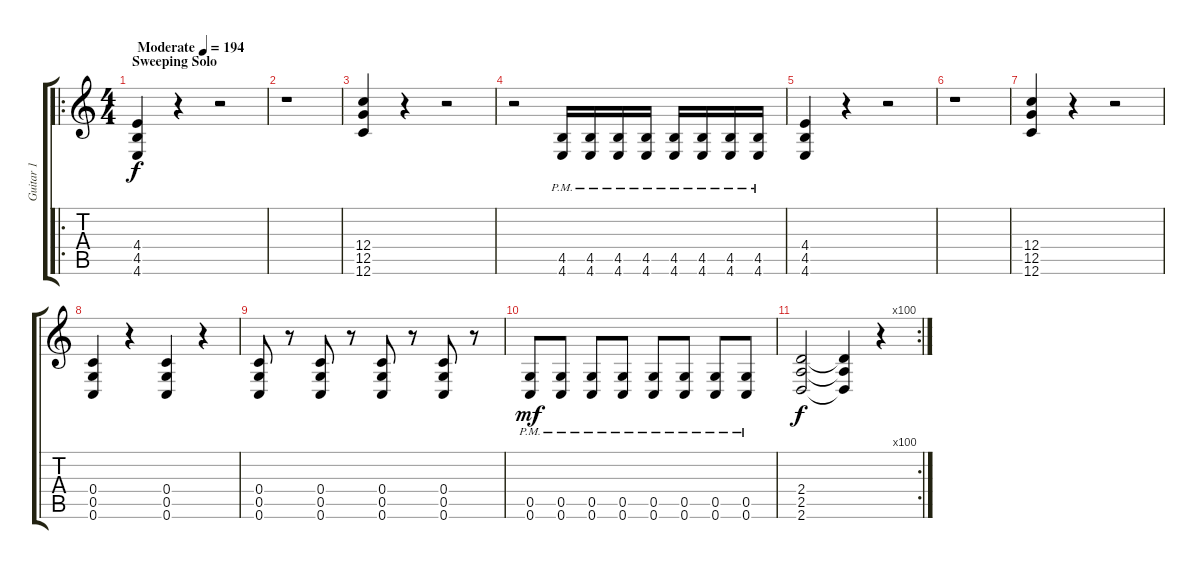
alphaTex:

\track ("Guitar 1" "Guitar 1") {instrument distortionguitar}
\staff {score tabs}
\tuning (D4 A3 F3 C3 G2 C2) {hide}
\ro
\ts (4 4)
\section ("" "Sweeping Solo")
\tempo (194 "Moderate")
\clef g2
\ks c
(4.4 4.5 4.6).4{dy f instrument distortionguitar} r.4 r.2 |
r.1 |
(12.4 12.5 12.6).4 r.4 r.2 |
r.2 (4.5{pm} 4.6{pm}).16 (4.5{pm} 4.6{pm}).16 (4.5{pm} 4.6{pm}).16 (4.5{pm} 4.6{pm}).16 (4.5{pm} 4.6{pm}).16 (4.5{pm} 4.6{pm}).16 (4.5{pm} 4.6{pm}).16 (4.5{pm} 4.6{pm}).16 |
(4.4 4.5 4.6).4 r.4 r.2 |
r.1 |
(12.4 12.5 12.6).4 r.4 r.2 |
(0.4 0.5 0.6).4 r.4 (0.4 0.5 0.6).4 r.4 |
(0.4 0.5 0.6).8 r.8 (0.4 0.5 0.6).8 r.8 (0.4 0.5 0.6).8 r.8 (0.4 0.5 0.6).8 r.8 |
(0.5{pm} 0.6{pm}).8{dy mf} (0.5{pm} 0.6{pm}).8 (0.5{pm} 0.6{pm}).8 (0.5{pm} 0.6{pm}).8 (0.5{pm} 0.6{pm}).8 (0.5{pm} 0.6{pm}).8 (0.5{pm} 0.6{pm}).8 (0.5{pm} 0.6{pm}).8 |
\rc 100
(2.4 2.5 2.6).2{dy f} (2.4{t} 2.5{t} 2.6{t}).4 r.4
